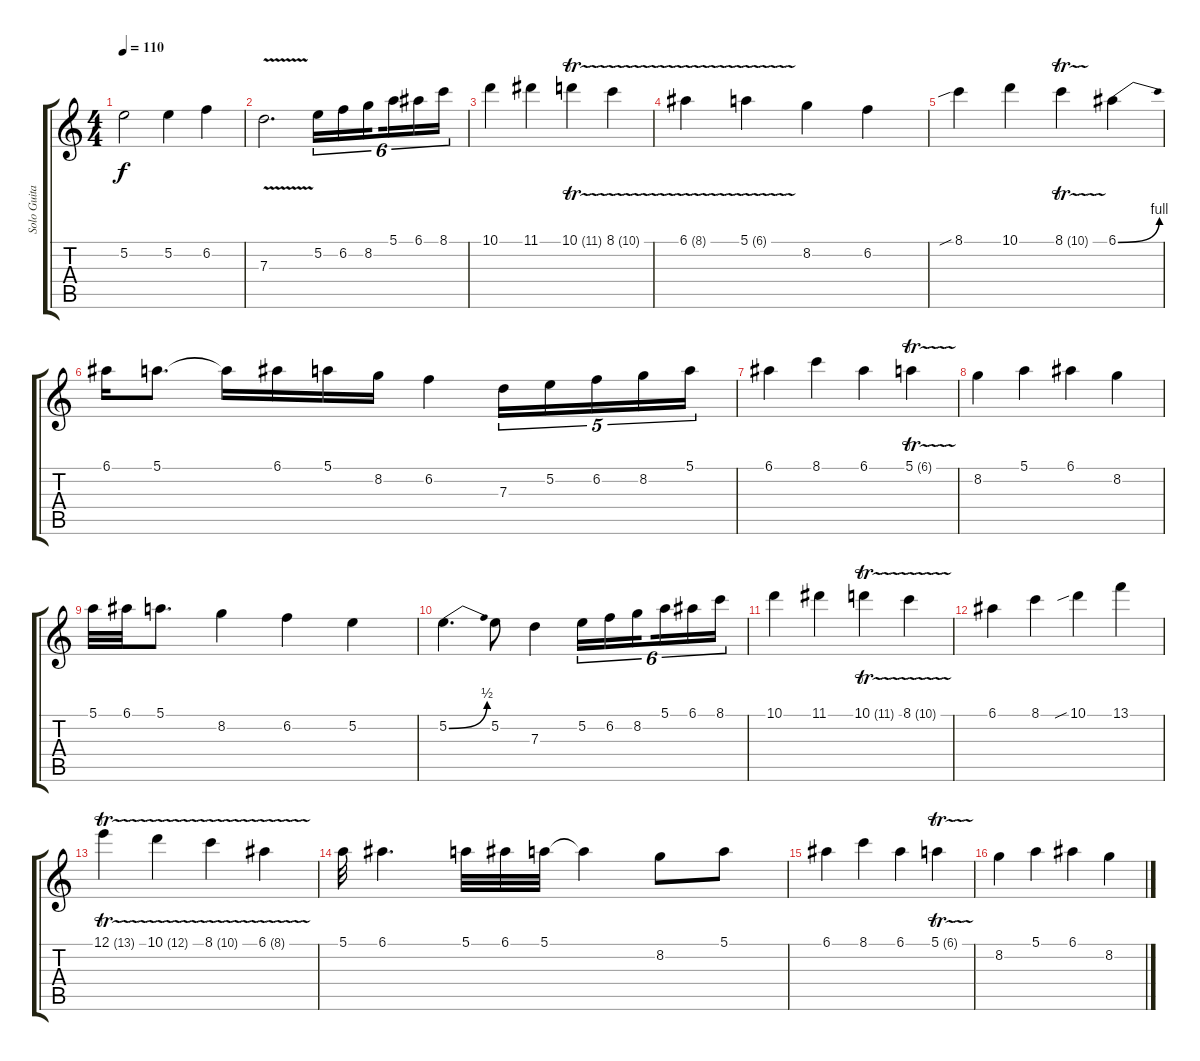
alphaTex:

\track ("Solo Guitar 1" "Solo Guita") {instrument distortionguitar}
\staff {score tabs}
\tuning (E4 B3 G3 D3 A2 E2) {hide}
\ts (4 4)
\tempo 110
\clef g2
\ks c
5.2.2{dy f} 5.2.4 6.2.4 |
7.3{v}.2{d} 5.2.16{tu (6 4)} 6.2.16{tu (6 4)} 8.2.16{tu (6 4) beam splitsecondary} 5.1.16{tu (6 4)} 6.1.16{tu (6 4)} 8.1.16{tu (6 4)} |
10.1.4 11.1.4 10.1{tr (11 32)}.4 8.1{tr (10 32)}.4 |
6.1{tr (8 32)}.4 5.1{tr (6 32)}.4 8.2.4 6.2.4 |
8.1{sib}.4 10.1.4 8.1{tr (10 32)}.4 6.1{be (bend 0 0 60 4)}.4 |
6.1.16 5.1.8{d} 5.1{t}.16 6.1.16 5.1.16 8.2.16 6.2.4 7.3.16{tu (5 4)} 5.2.16{tu (5 4)} 6.2.16{tu (5 4)} 8.2.16{tu (5 4)} 5.1.16{tu (5 4)} |
6.1.4 8.1.4 6.1.4 5.1{tr (6 32)}.4 |
8.2.4 5.1.4 6.1.4 8.2.4 |
5.1.32 6.1.32 5.1.8{d} 8.2.4 6.2.4 5.2.4 |
5.2{be (bend 0 0 60 2)}.4{d} 5.2.8 7.3.4 5.2.16{tu (6 4)} 6.2.16{tu (6 4)} 8.2.16{tu (6 4) beam splitsecondary} 5.1.16{tu (6 4)} 6.1.16{tu (6 4)} 8.1.16{tu (6 4)} |
10.1.4 11.1.4 10.1{tr (11 32)}.4 8.1{tr (10 32)}.4 |
6.1.4 8.1.4 10.1{sib}.4 13.1.4 |
12.1{tr (13 32)}.4 10.1{tr (12 32)}.4 8.1{tr (10 32)}.4 6.1{tr (8 32)}.4 |
5.1.32 6.1.4{d} 5.1.32 6.1.32 5.1.32 5.1{t}.4 8.2.8 5.1.8 |
6.1.4 8.1.4 6.1.4 5.1{tr (6 32)}.4 |
8.2.4 5.1.4 6.1.4 8.2.4
